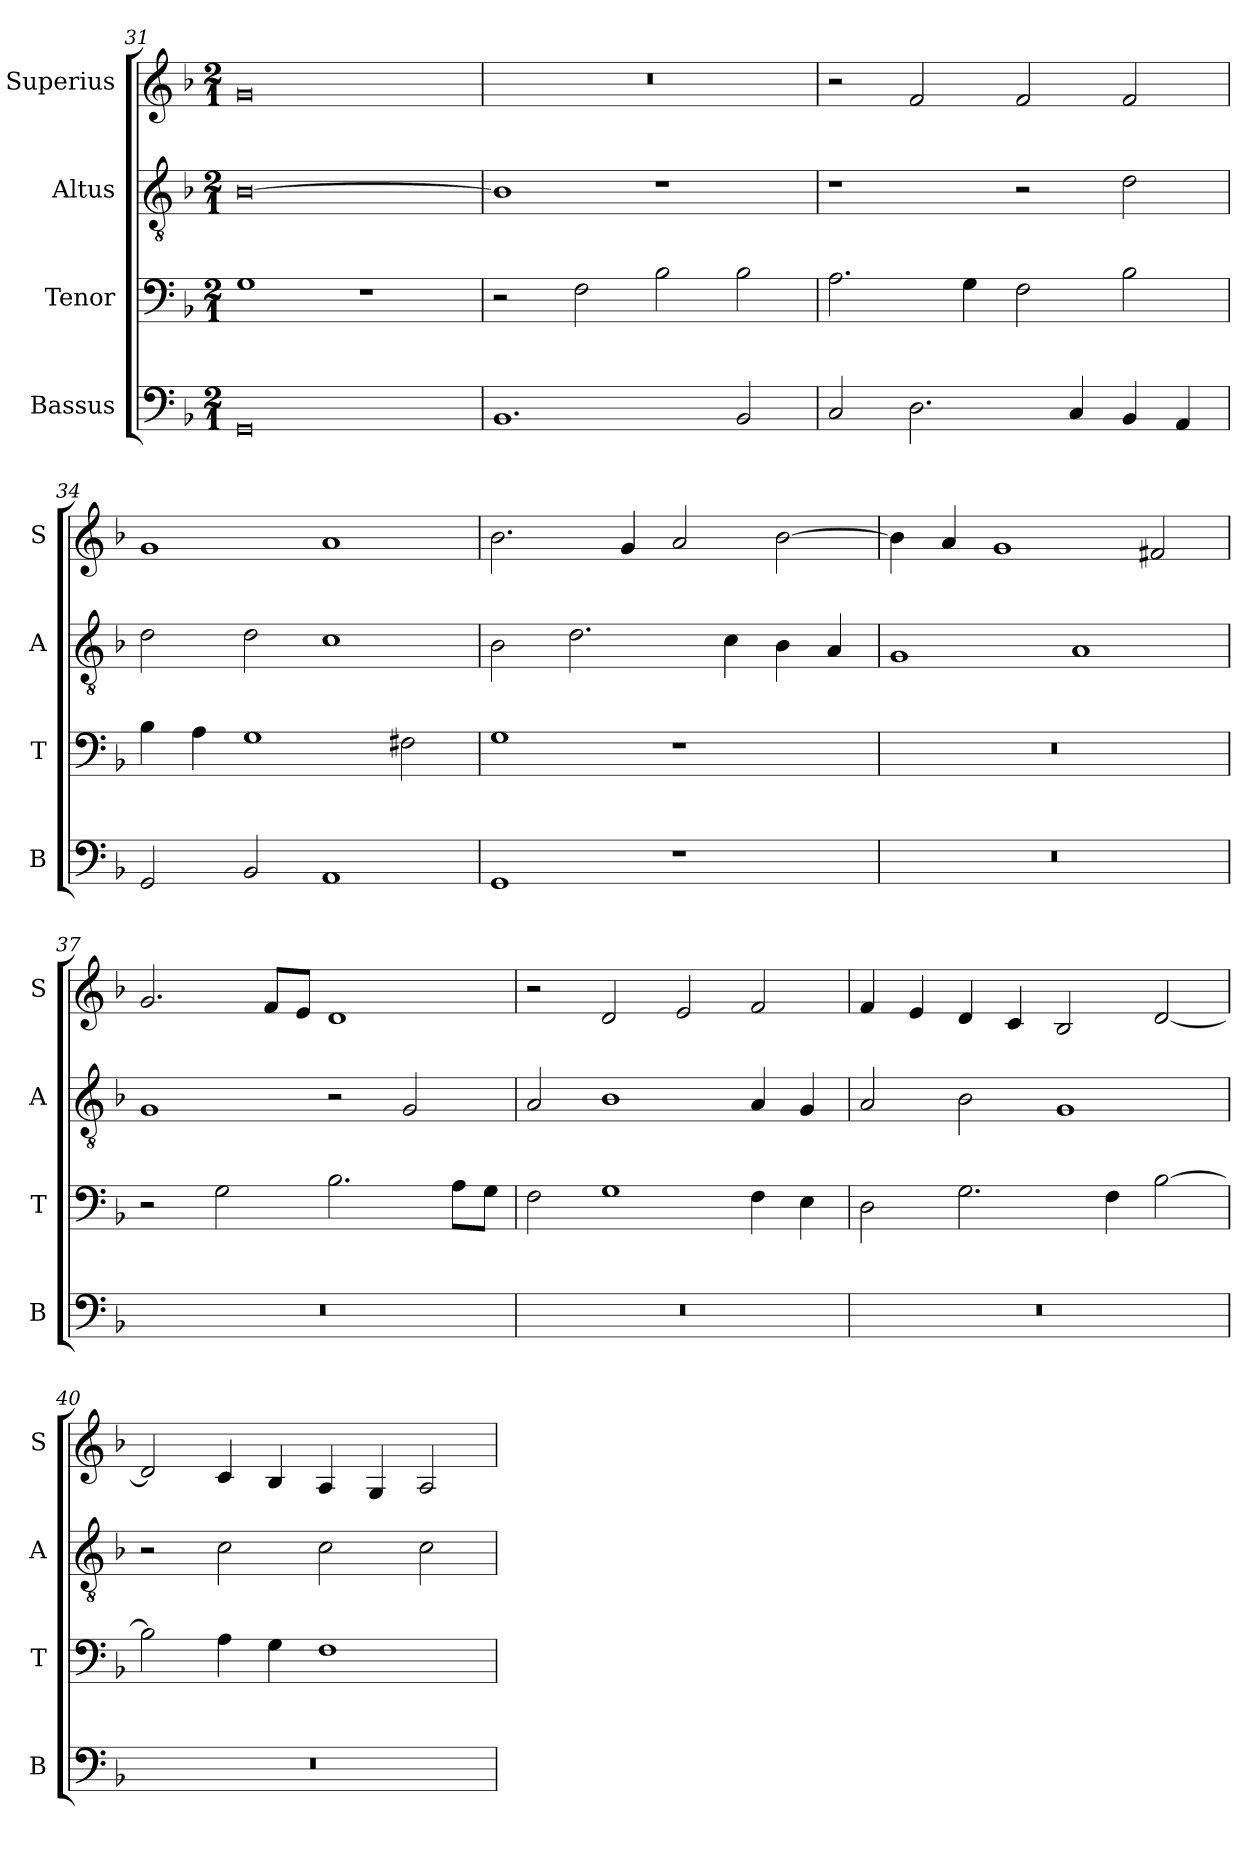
**kern	**kern	**kern	**kern
*part4	*part3	*part2	*part1
*staff4	*staff3	*staff2	*staff1
*I"Bassus	*I"Tenor	*I"Altus	*I"Superius
*I'B	*I'T	*I'A	*I'S
*clefF4	*clefF4	*clefGv2	*clefG2
*k[b-]	*k[b-]	*k[b-]	*k[b-]
*F:	*F:	*F:	*F:
*M2/1	*M2/1	*M2/1	*M2/1
=31	=31	=31	=31
0GG	1G	[0B-	0g
.	1r	.	.
=32	=32	=32	=32
1.BB-	2r	1B-]	0r
.	2F	.	.
.	2B-	1r	.
2BB-	2B-	.	.
=33	=33	=33	=33
2C	2.A	1r	2r
2.D	.	.	2f
.	4G	.	.
.	2F	2r	2f
4C	.	.	.
4BB-	2B-	2d	2f
4AA	.	.	.
=34	=34	=34	=34
2GG	4B-	2d	1g
.	4A	.	.
2BB-	1G	2d	.
1AA	.	1c	1a
.	2F#X	.	.
=35	=35	=35	=35
1GG	1G	2B-	2.b-
.	.	2.d	.
.	.	.	4g
1r	1r	.	2a
.	.	4c	.
.	.	4B-	[2b-
.	.	4A	.
=36	=36	=36	=36
0r	0r	1G	4b-]
.	.	.	4a
.	.	.	1g
.	.	1A	.
.	.	.	2f#X
=37	=37	=37	=37
0r	2r	1G	2.g
.	2G	.	.
.	.	.	8fL
.	.	.	8eJ
.	2.B-	2r	1d
.	.	2G	.
.	8AL	.	.
.	8GJ	.	.
=38	=38	=38	=38
0r	2F	2A	2r
.	1G	1B-	2d
.	.	.	2e
.	4F	4A	2f
.	4E	4G	.
=39	=39	=39	=39
0r	2D	2A	4f
.	.	.	4e
.	2.G	2B-	4d
.	.	.	4c
.	.	1G	2B-
.	4F	.	.
.	[2B-	.	[2d
=40	=40	=40	=40
0r	2B-]	2r	2d]
.	4A	2c	4c
.	4G	.	4B-
.	1F	2c	4A
.	.	.	4G
.	.	2c	2A
=	=	=	=
*-	*-	*-	*-
